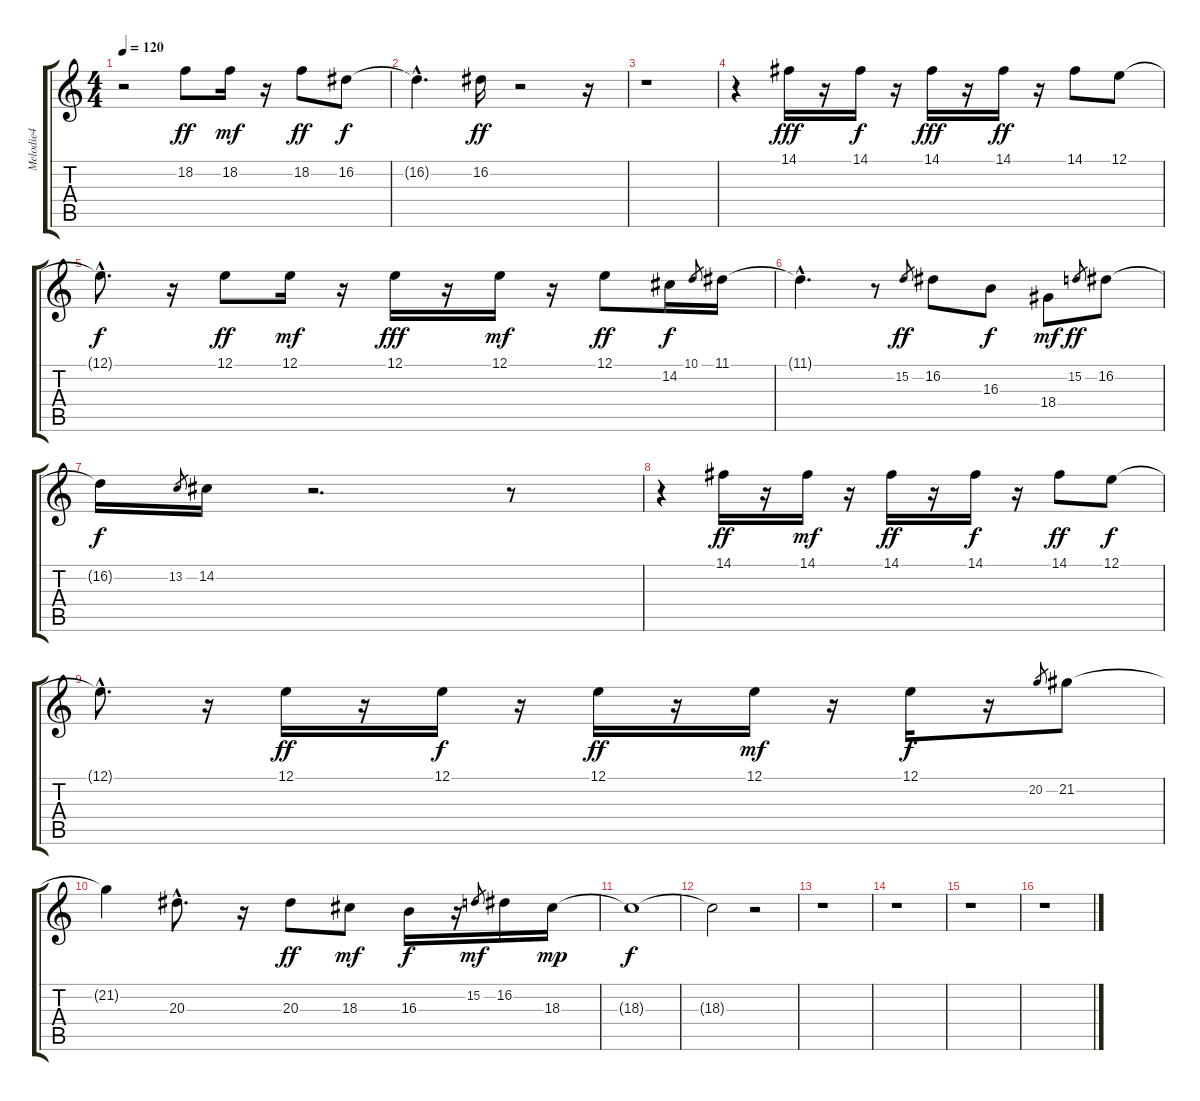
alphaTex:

\track ("Melodie4" "Melodie4") {instrument harmonica}
\staff {score tabs}
\tuning (E4 B3 G3 D3 A2 E2) {hide}
\ts (4 4)
\tempo 120
\clef g2
\ks c
r.2{dy ff} 18.2.8 18.2.16{dy mf} r.16 18.2.8{dy ff} 16.2.8{dy f} |
16.2{hac t}.4{d} 16.2.16{dy ff} r.2 r.16 |
r.1 |
r.4 14.1.16{dy fff} r.16 14.1.16{dy f} r.16 14.1.16{dy fff} r.16 14.1.16{dy ff} r.16 14.1.8 12.1.8 |
12.1{hac t}.8{d dy f} r.16 12.1.8{dy ff} 12.1.16{dy mf} r.16 12.1.16{dy fff} r.16 12.1.16{dy mf} r.16 12.1.8{dy ff} 14.2.16{dy f} 10.1.8{gr} 11.1.16 |
11.1{hac t}.4{d} r.8 15.2.8{gr dy ff} 16.2.8 16.3.8{dy f} 18.4.8{dy mf} 15.2.8{gr dy ff} 16.2.8 |
16.2{t}.16{dy f} 13.2.8{gr} 14.2.16 r.2{d} r.8 |
r.4 14.1.16{dy ff} r.16 14.1.16{dy mf} r.16 14.1.16{dy ff} r.16 14.1.16{dy f} r.16 14.1.8{dy ff} 12.1.8{dy f} |
12.1{hac t}.8{d} r.16 12.1.16{dy ff} r.16 12.1.16{dy f} r.16 12.1.16{dy ff} r.16 12.1.16{dy mf} r.16 12.1.16{dy f} r.16 20.2.8{gr} 21.2.8 |
21.2{t}.4 20.3{hac}.8{d} r.16 20.3.8{dy ff} 18.3.8{dy mf} 16.3.16{dy f} r.16 15.2.8{gr dy mf} 16.2.16 18.3.16{dy mp} |
18.3{t}.1{dy f} |
18.3{t}.2 r.2 |
r.1 |
r.1 |
r.1 |
r.1
